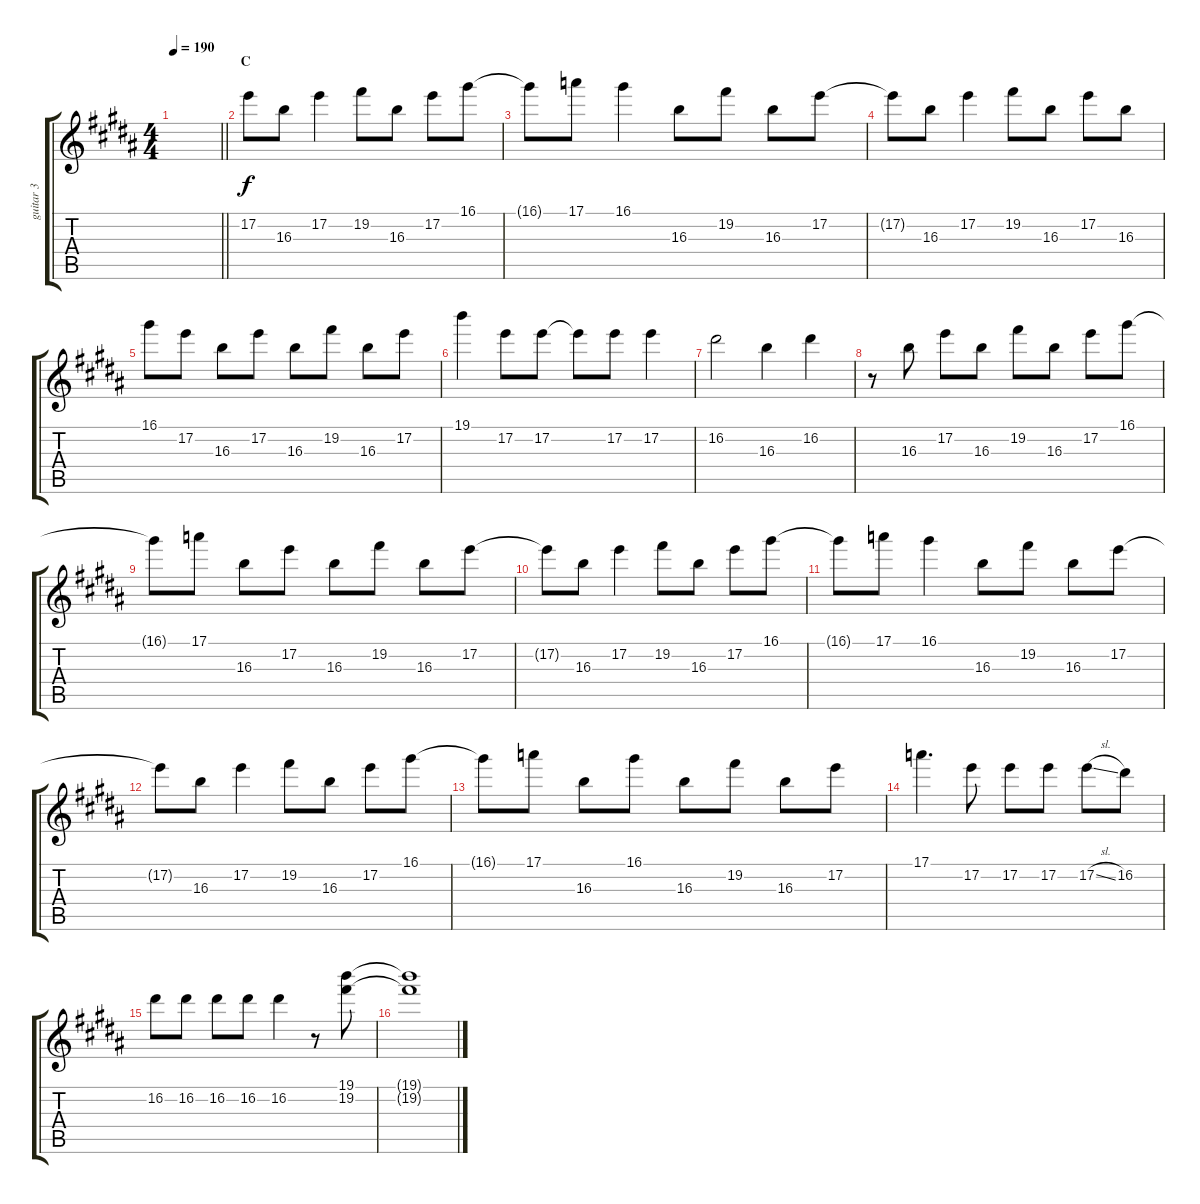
\track ("guitar 3" "guitar 3") {instrument distortionguitar}
\staff {score tabs}
\tuning (E4 B3 G3 D3 A2 E2) {hide}
\ts (4 4)
\tempo 190
\clef g2
\barLineRight lightlight
\ks b
|
\section ("" "C")
17.2.8 16.3.8 17.2.4 19.2.8 16.3.8 17.2.8 16.1.8 |
16.1{t}.8 17.1.8 16.1.4 16.3.8 19.2.8 16.3.8 17.2.8 |
17.2{t}.8 16.3.8 17.2.4 19.2.8 16.3.8 17.2.8 16.3.8 |
16.1.8 17.2.8 16.3.8 17.2.8 16.3.8 19.2.8 16.3.8 17.2.8 |
19.1.4 17.2.8 17.2.8 17.2{t}.8 17.2.8 17.2.4 |
16.2.2 16.3.4 16.2.4 |
r.8 16.3.8 17.2.8 16.3.8 19.2.8 16.3.8 17.2.8 16.1.8 |
16.1{t}.8 17.1.8 16.3.8 17.2.8 16.3.8 19.2.8 16.3.8 17.2.8 |
17.2{t}.8 16.3.8 17.2.4 19.2.8 16.3.8 17.2.8 16.1.8 |
16.1{t}.8 17.1.8 16.1.4 16.3.8 19.2.8 16.3.8 17.2.8 |
17.2{t}.8 16.3.8 17.2.4 19.2.8 16.3.8 17.2.8 16.1.8 |
16.1{t}.8 17.1.8 16.3.8 16.1.8 16.3.8 19.2.8 16.3.8 17.2.8 |
17.1.4{d} 17.2.8 17.2.8 17.2.8 17.2{sl}.8 16.2.8 |
16.2.8 16.2.8 16.2.8 16.2.8 16.2.4 r.8 (19.1 19.2).8 |
(19.1{t} 19.2{t}).1
